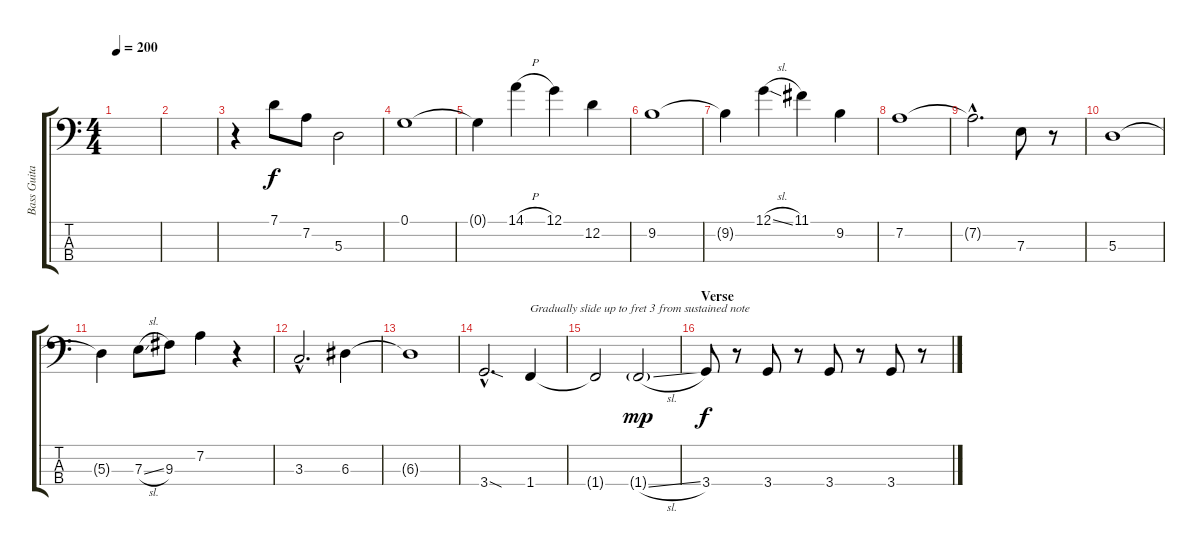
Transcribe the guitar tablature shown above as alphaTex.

\track ("Bass Guitar" "Bass Guita") {instrument electricbassfinger}
\staff {score tabs}
\tuning (G2 D2 A1 E1) {hide}
\ts (4 4)
\tempo 200
\clef f4
\ks c
|
|
r.4 7.1.8 7.2.8 5.3.2 |
0.1.1 |
0.1{t}.4 14.1{h}.4 12.1.4 12.2.4 |
9.2.1 |
9.2{t}.4 12.1{sl}.4 11.1.4 9.2.4 |
7.2.1 |
7.2{hac t}.2{d} 7.3.8 r.8 |
5.3.1 |
5.3{t}.4 7.3{sl}.8 9.3.8 7.2.4 r.4 |
3.3{hac}.2{d} 6.3.4 |
6.3{t}.1 |
3.4{sod hac}.2{d} 1.4.4{txt "Gradually slide up to fret 3 from sustained note"} |
1.4{t}.2 1.4{sl g}.2{dy mp} |
\section ("" "Verse")
3.4.8{dy f} r.8 3.4.8 r.8 3.4.8 r.8 3.4.8 r.8
